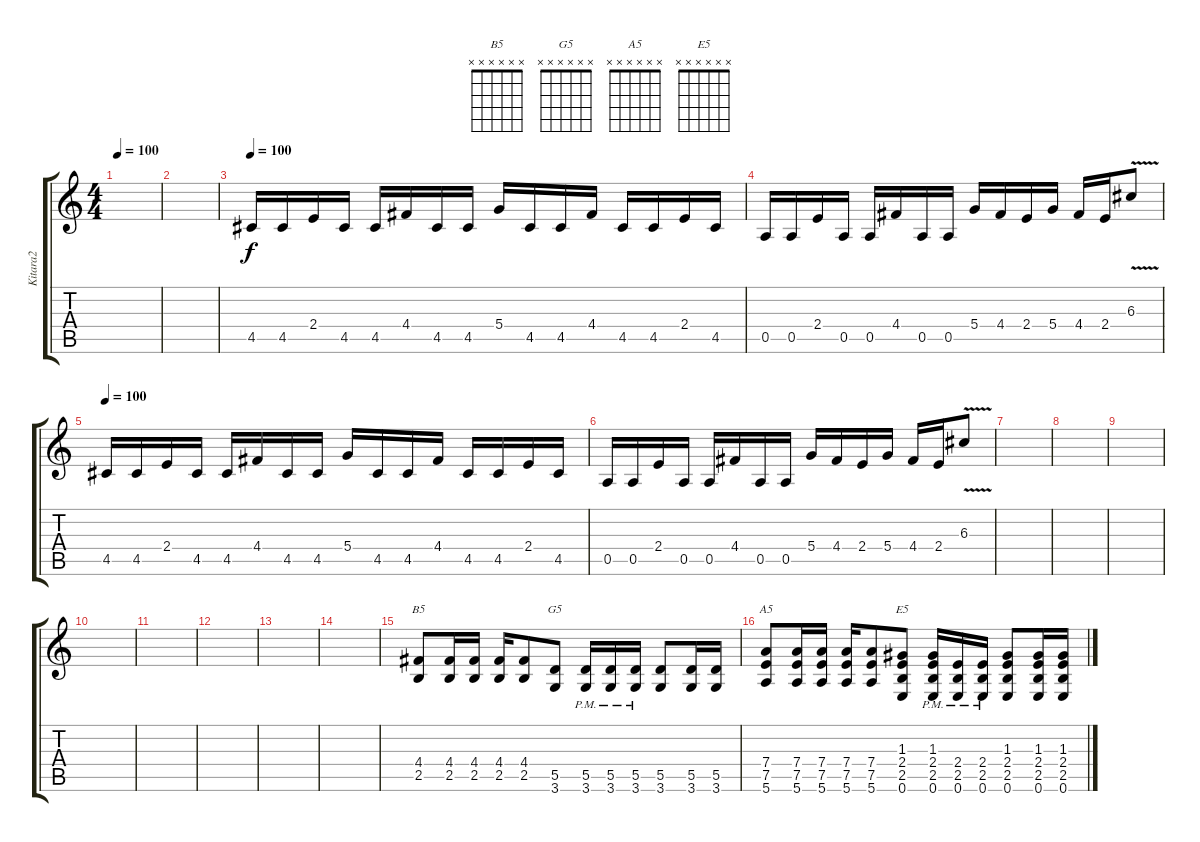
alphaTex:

\track ("Kitara2" "Kitara2") {instrument overdrivenguitar}
\staff {score tabs}
\tuning (E4 B3 G3 D3 A2 E2) {hide}
\chord ("B5" x x x x x x)
\chord ("G5" x x x x x x)
\chord ("A5" x x x x x x)
\chord ("E5" x x x x x x)
\ts (4 4)
\tempo 100
\clef g2
\ks c
|
|
\tempo 100
4.5.16 4.5.16 2.4.16 4.5.16 4.5.16 4.4.16 4.5.16 4.5.16 5.4.16 4.5.16 4.5.16 4.4.16 4.5.16 4.5.16 2.4.16 4.5.16 |
0.5.16 0.5.16 2.4.16 0.5.16 0.5.16 4.4.16 0.5.16 0.5.16 5.4.16 4.4.16 2.4.16 5.4.16 4.4.16 2.4.16 6.3{v}.8 |
\tempo 100
4.5.16 4.5.16 2.4.16 4.5.16 4.5.16 4.4.16 4.5.16 4.5.16 5.4.16 4.5.16 4.5.16 4.4.16 4.5.16 4.5.16 2.4.16 4.5.16 |
0.5.16 0.5.16 2.4.16 0.5.16 0.5.16 4.4.16 0.5.16 0.5.16 5.4.16 4.4.16 2.4.16 5.4.16 4.4.16 2.4.16 6.3{v}.8 |
|
|
|
|
|
|
|
|
(4.4 2.5).8{ch "B5"} (4.4 2.5).16 (4.4 2.5).16 (4.4 2.5).16 (4.4 2.5).8 (5.5 3.6).8{ch "G5"} (5.5{pm} 3.6{pm}).16 (5.5{pm} 3.6{pm}).16 (5.5{pm} 3.6{pm}).16 (5.5 3.6).8 (5.5 3.6).16 (5.5 3.6).16 |
(7.4 7.5 5.6).8{ch "A5"} (7.4 7.5 5.6).16 (7.4 7.5 5.6).16 (7.4 7.5 5.6).16 (7.4 7.5 5.6).8 (1.3 2.4 2.5 0.6).8{ch "E5"} (1.3{pm} 2.4{pm} 2.5{pm} 0.6).16 (2.4{pm} 2.5{pm} 0.6).16 (2.4{pm} 2.5{pm} 0.6).16 (1.3 2.4 2.5 0.6).8 (1.3 2.4 2.5 0.6).16 (1.3 2.4 2.5 0.6).16
